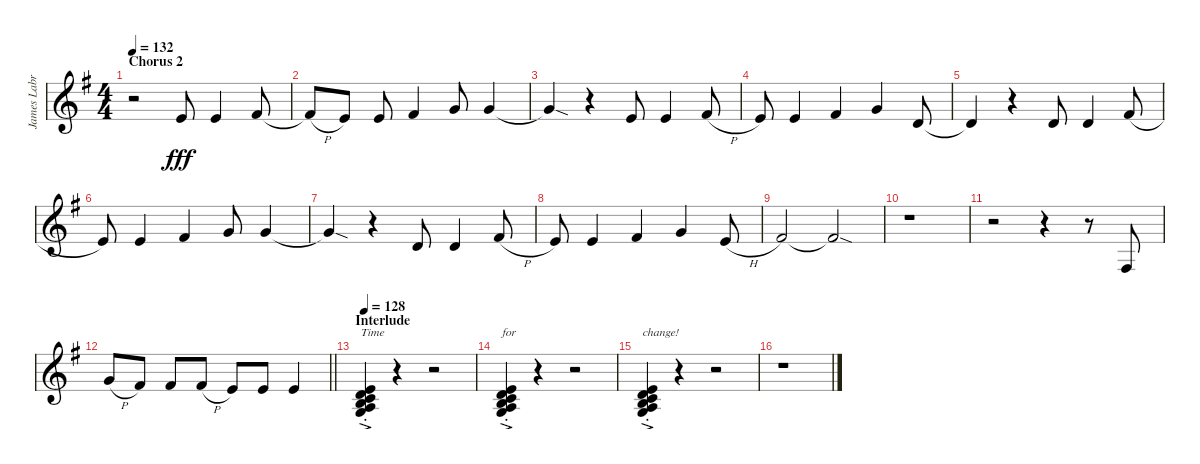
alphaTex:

\track ("James Labrie" "James Labr") {instrument voiceoohs}
\staff {score}
\tuning (E4 B3 G3 D3 A2 E2) {hide}
\ts (4 4)
\section ("" "Chorus 2")
\tempo 132
\clef g2
\ks eminor
r.2{dy fff} 0.1.8 0.1.4 2.1.8 |
2.1{h t}.8 0.1.8 0.1.8 2.1.4 3.1.8 3.1.4 |
3.1{sod t}.4 r.4 0.1.8 0.1.4 2.1{h}.8 |
0.1.8 0.1.4 2.1.4 3.1.4 3.2.8 |
3.2{t}.4 r.4 3.2.8 3.2.4 2.1{h}.8 |
0.1.8 0.1.4 2.1.4 3.1.8 3.1.4 |
3.1{sod t}.4 r.4 3.2.8 3.2.4 2.1{h}.8 |
0.1.8 0.1.4 2.1.4 3.1.4 0.1{h}.8 |
2.1.2 2.1{sod t}.2 |
r.1 |
r.2 r.4 r.8 4.4.8 |
\barLineRight lightlight
3.1{h}.8 2.1.8 2.1.8 2.1{h}.8 0.1.8 0.1.8 0.1.4 |
\section ("" "Interlude")
\tempo 128
(0.1{ac st} 0.2{ac st} 0.3{ac st} 7.4{ac st} 15.5{ac st} 22.6{ac st}).4{txt "Time" instrument choiraahs} r.4 r.2 |
(0.1{ac st} 0.2{ac st} 0.3{ac st} 7.4{ac st} 15.5{ac st} 22.6{ac st}).4{txt "for"} r.4 r.2 |
(0.1{ac st} 0.2{ac st} 0.3{ac st} 7.4{ac st} 15.5{ac st} 22.6{ac st}).4{txt "change!"} r.4 r.2 |
r.1
